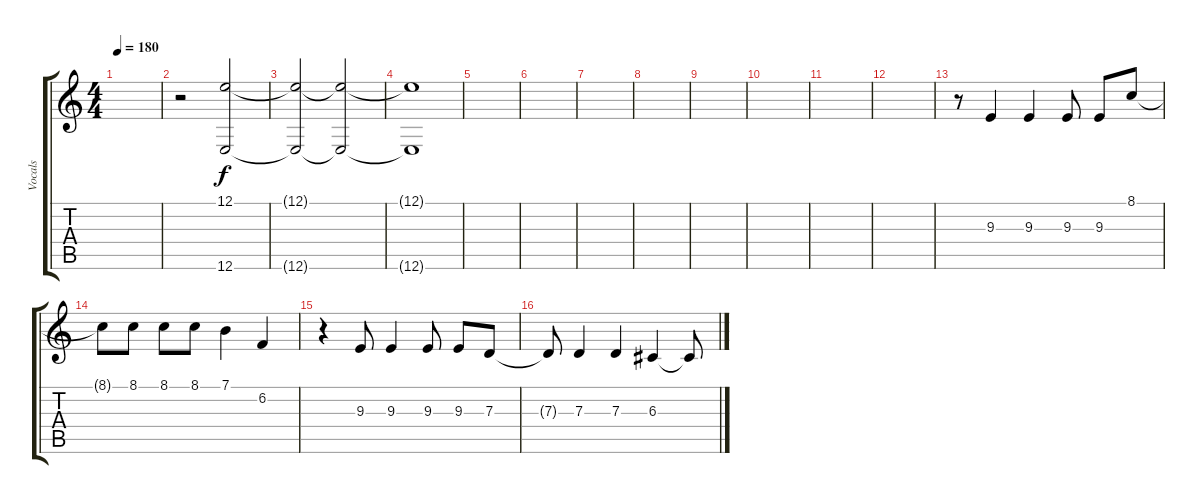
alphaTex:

\track ("Vocals" "Vocals") {instrument choiraahs}
\staff {score tabs}
\tuning (E4 B3 G3 D3 A2 E2) {hide}
\ts (4 4)
\tempo 180
\clef g2
\ks c
|
r.2 (12.1 12.6).2 |
(12.1{t} 12.6{t}).2 (12.1{t} 12.6{t}).2 |
(12.1{t} 12.6{t}).1 |
|
|
|
|
|
|
|
|
r.8{instrument choiraahs} 9.3.4 9.3.4 9.3.8 9.3.8 8.1.8 |
8.1{t}.8 8.1.8 8.1.8 8.1.8 7.1.4 6.2.4 |
r.4 9.3.8 9.3.4 9.3.8 9.3.8 7.3.8 |
7.3{t}.8 7.3.4 7.3.4 6.3.4 6.3{t}.8
